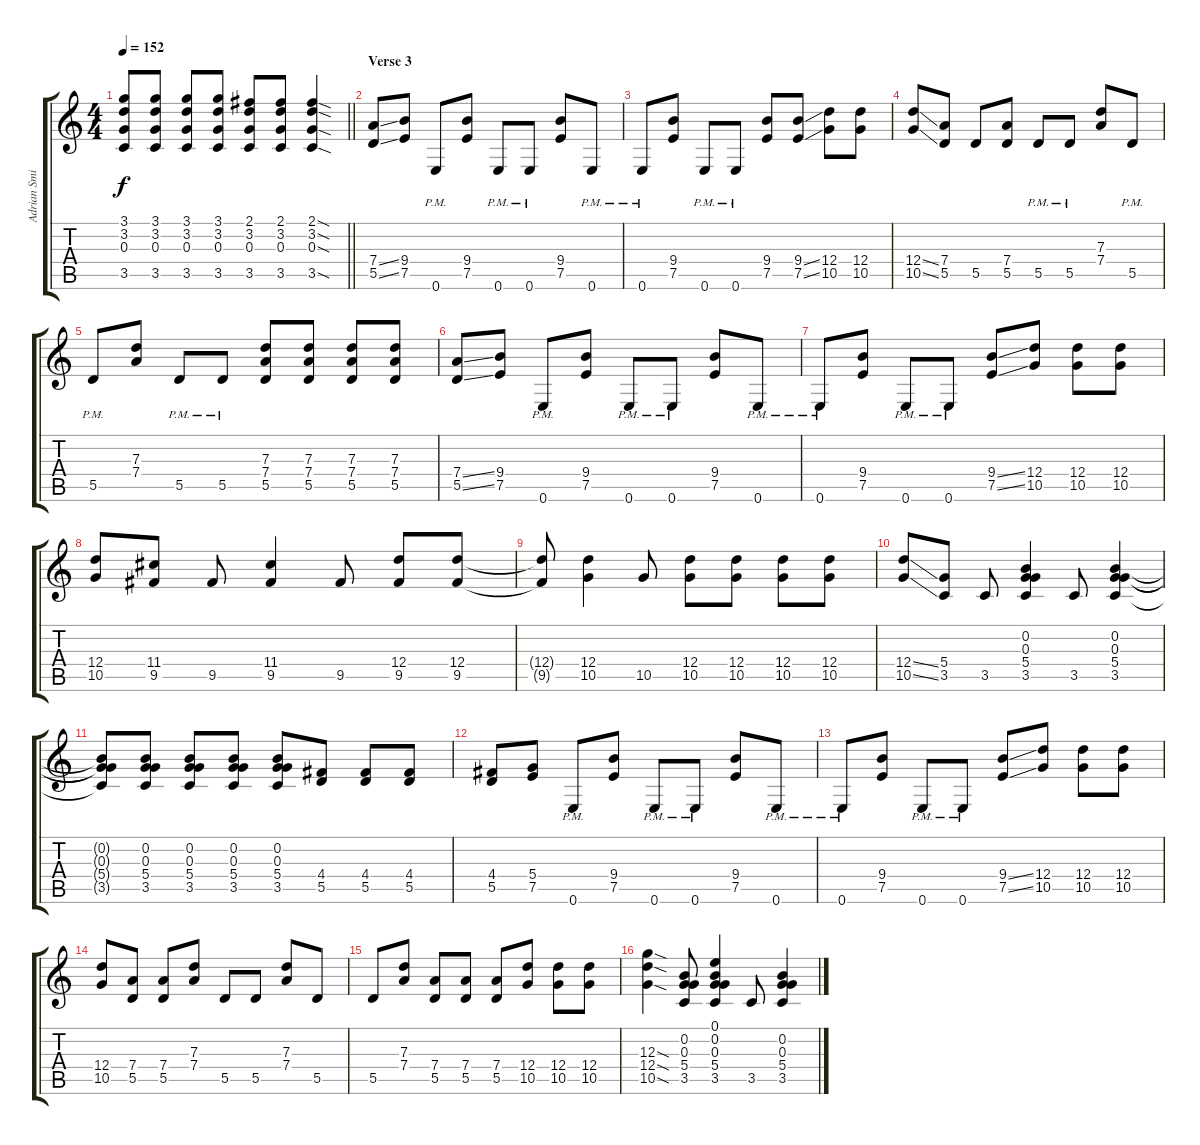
\track ("Adrian Smith" "Adrian Smi") {instrument overdrivenguitar}
\staff {score tabs}
\tuning (E4 B3 G3 D3 A2 E2) {hide}
\ts (4 4)
\tempo 152
\clef g2
\barLineRight lightlight
\ks c
(3.1 3.2 0.3 3.5).8{dy f} (3.1 3.2 0.3 3.5).8 (3.1 3.2 0.3 3.5).8 (3.1 3.2 0.3 3.5).8 (2.1 3.2 0.3 3.5).8 (2.1 3.2 0.3 3.5).8 (2.1{sod} 3.2{sod} 0.3{sod} 3.5{sod}).4 |
\section ("" "Verse 3")
(7.4{ss} 5.5{ss}).8 (9.4 7.5).8 0.6{pm}.8 (9.4 7.5).8 0.6{pm}.8 0.6{pm}.8 (9.4 7.5).8 0.6{pm}.8 |
0.6{pm}.8 (9.4 7.5).8 0.6{pm}.8 0.6{pm}.8 (9.4 7.5).8 (9.4{ss} 7.5{ss}).8 (12.4 10.5).8 (12.4 10.5).8 |
(12.4{ss} 10.5{ss}).8 (7.4 5.5).8 5.5.8 (7.4 5.5).8 5.5{pm}.8 5.5{pm}.8 (7.3 7.4).8 5.5{pm}.8 |
5.5{pm}.8 (7.3 7.4).8 5.5{pm}.8 5.5{pm}.8 (7.3 7.4 5.5).8 (7.3 7.4 5.5).8 (7.3 7.4 5.5).8 (7.3 7.4 5.5).8 |
(7.4{ss} 5.5{ss}).8 (9.4 7.5).8 0.6{pm}.8 (9.4 7.5).8 0.6{pm}.8 0.6{pm}.8 (9.4 7.5).8 0.6{pm}.8 |
0.6{pm}.8 (9.4 7.5).8 0.6{pm}.8 0.6{pm}.8 (9.4{ss} 7.5{ss}).8 (12.4 10.5).8 (12.4 10.5).8 (12.4 10.5).8 |
(12.4 10.5).8 (11.4 9.5).8 9.5.8 (11.4 9.5).4 9.5.8 (12.4 9.5).8 (12.4 9.5).8 |
(12.4{t} 9.5{t}).8 (12.4 10.5).4 10.5.8 (12.4 10.5).8 (12.4 10.5).8 (12.4 10.5).8 (12.4 10.5).8 |
(12.4{ss} 10.5{ss}).8 (5.4 3.5).8 3.5.8 (0.2 0.3 5.4 3.5).4 3.5.8 (0.2 0.3 5.4 3.5).4 |
(0.2{t} 0.3{t} 5.4{t} 3.5{t}).8 (0.2 0.3 5.4 3.5).8 (0.2 0.3 5.4 3.5).8 (0.2 0.3 5.4 3.5).8 (0.2 0.3 5.4 3.5).8 (4.4 5.5).8 (4.4 5.5).8 (4.4 5.5).8 |
(4.4 5.5).8 (5.4 7.5).8 0.6{pm}.8 (9.4 7.5).8 0.6{pm}.8 0.6{pm}.8 (9.4 7.5).8 0.6{pm}.8 |
0.6{pm}.8 (9.4 7.5).8 0.6{pm}.8 0.6{pm}.8 (9.4{ss} 7.5{ss}).8 (12.4 10.5).8 (12.4 10.5).8 (12.4 10.5).8 |
(12.4 10.5).8 (7.4 5.5).8 (7.4 5.5).8 (7.3 7.4).8 5.5.8 5.5.8 (7.3 7.4).8 5.5.8 |
5.5.8 (7.3 7.4).8 (7.4 5.5).8 (7.4 5.5).8 (7.4 5.5).8 (12.4 10.5).8 (12.4 10.5).8 (12.4 10.5).8 |
(12.3{sod} 12.4{sod} 10.5{sod}).4 (0.2 0.3 5.4 3.5).8 (0.1 0.2 0.3 5.4 3.5).4 3.5.8 (0.2 0.3 5.4 3.5).4
